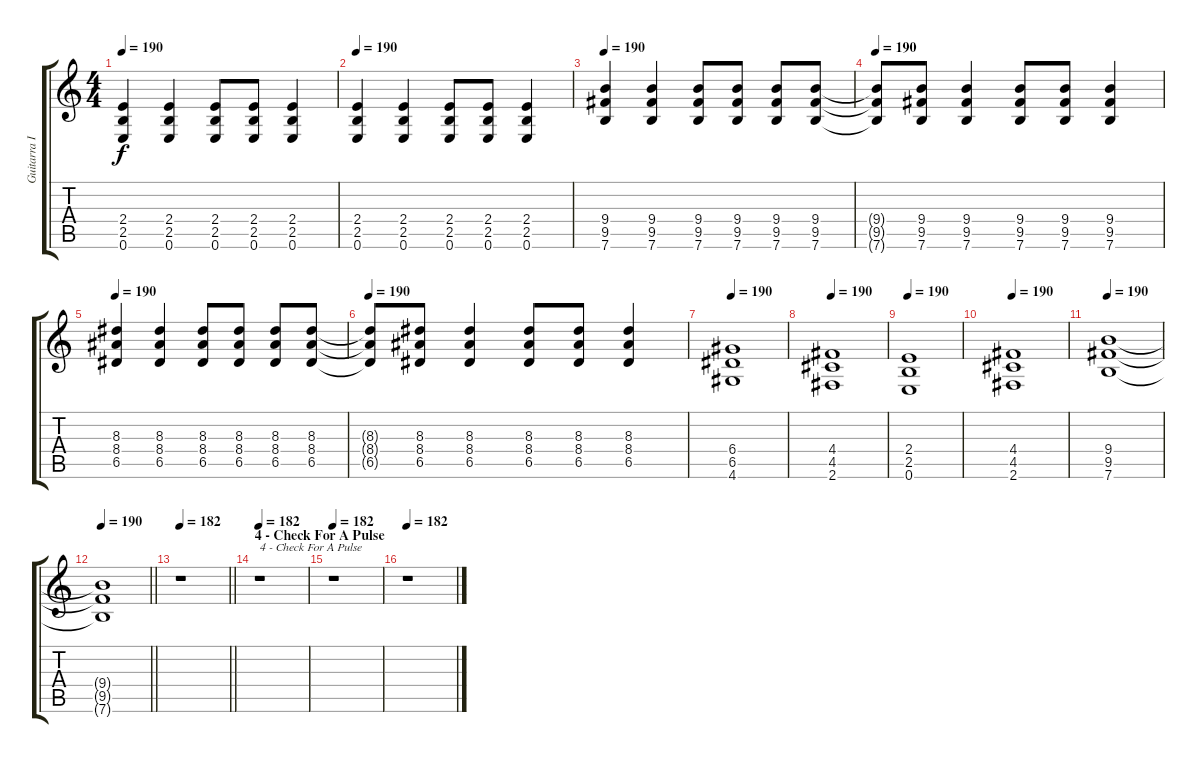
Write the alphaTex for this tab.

\track ("Guitarra II" "Guitarra I") {instrument distortionguitar}
\staff {score tabs}
\tuning (E4 B3 G3 D3 A2 E2) {hide}
\ts (4 4)
\tempo 190
\clef g2
\ks c
(2.4 2.5 0.6).4{dy f} (2.4 2.5 0.6).4 (2.4 2.5 0.6).8 (2.4 2.5 0.6).8 (2.4 2.5 0.6).4 |
\tempo 190
(2.4 2.5 0.6).4 (2.4 2.5 0.6).4 (2.4 2.5 0.6).8 (2.4 2.5 0.6).8 (2.4 2.5 0.6).4 |
\tempo 190
(9.4 9.5 7.6).4 (9.4 9.5 7.6).4 (9.4 9.5 7.6).8 (9.4 9.5 7.6).8 (9.4 9.5 7.6).8 (9.4 9.5 7.6).8 |
\tempo 190
(9.4{t} 9.5{t} 7.6{t}).8 (9.4 9.5 7.6).8 (9.4 9.5 7.6).4 (9.4 9.5 7.6).8 (9.4 9.5 7.6).8 (9.4 9.5 7.6).4 |
\tempo 190
(8.3 8.4 6.5).4 (8.3 8.4 6.5).4 (8.3 8.4 6.5).8 (8.3 8.4 6.5).8 (8.3 8.4 6.5).8 (8.3 8.4 6.5).8 |
\tempo 190
(8.3{t} 8.4{t} 6.5{t}).8 (8.3 8.4 6.5).8 (8.3 8.4 6.5).4 (8.3 8.4 6.5).8 (8.3 8.4 6.5).8 (8.3 8.4 6.5).4 |
\tempo 190
(6.4 6.5 4.6).1 |
\tempo 190
(4.4 4.5 2.6).1 |
\tempo 190
(2.4 2.5 0.6).1 |
\tempo 190
(4.4 4.5 2.6).1 |
\tempo 190
(9.4 9.5 7.6).1 |
\tempo 190
\barLineRight lightlight
(9.4{t} 9.5{t} 7.6{t}).1 |
\tempo 182
\barLineRight lightlight
r.1 |
\section ("" "4 - Check For A Pulse")
\tempo 182
r.1{txt "4 - Check For A Pulse"} |
\tempo 182
r.1 |
\tempo 182
r.1
